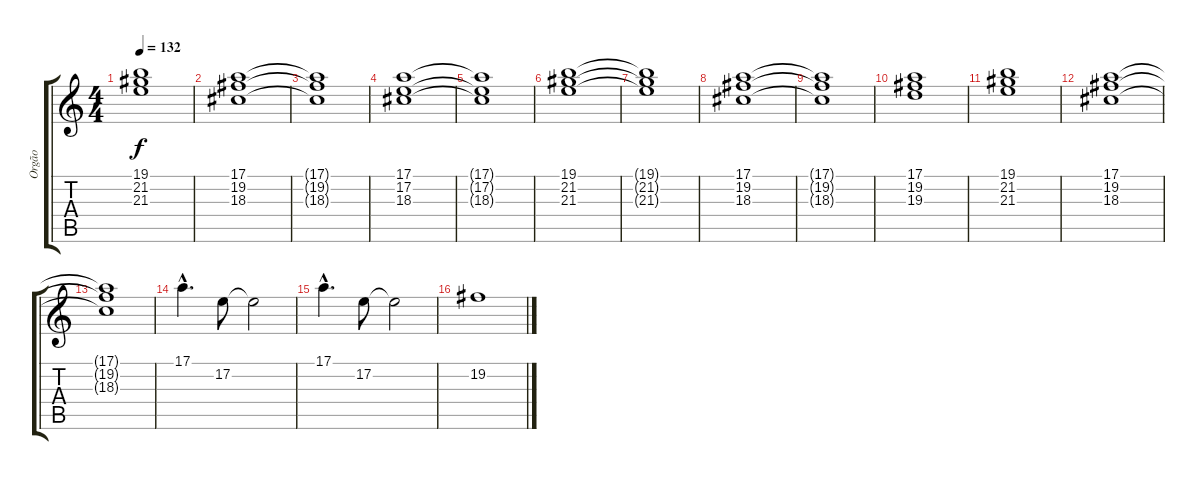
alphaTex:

\track ("Orgão" "Orgão") {instrument rockorgan}
\staff {score tabs}
\tuning (E4 B3 G3 D3 A2 E2) {hide}
\ts (4 4)
\tempo 132
\clef g2
\ks c
(19.1 21.2 21.3).1{dy f} |
(17.1 19.2 18.3).1 |
(17.1{t} 19.2{t} 18.3{t}).1 |
(17.1 17.2 18.3).1 |
(17.1{t} 17.2{t} 18.3{t}).1 |
(19.1 21.2 21.3).1 |
(19.1{t} 21.2{t} 21.3{t}).1 |
(17.1 19.2 18.3).1 |
(17.1{t} 19.2{t} 18.3{t}).1 |
(17.1 19.2 19.3).1 |
(19.1 21.2 21.3).1 |
(17.1 19.2 18.3).1 |
(17.1{t} 19.2{t} 18.3{t}).1 |
17.1{hac}.4{d volume 5} 17.2.8 17.2{t}.2 |
17.1{hac}.4{d} 17.2.8 17.2{t}.2 |
19.2.1
